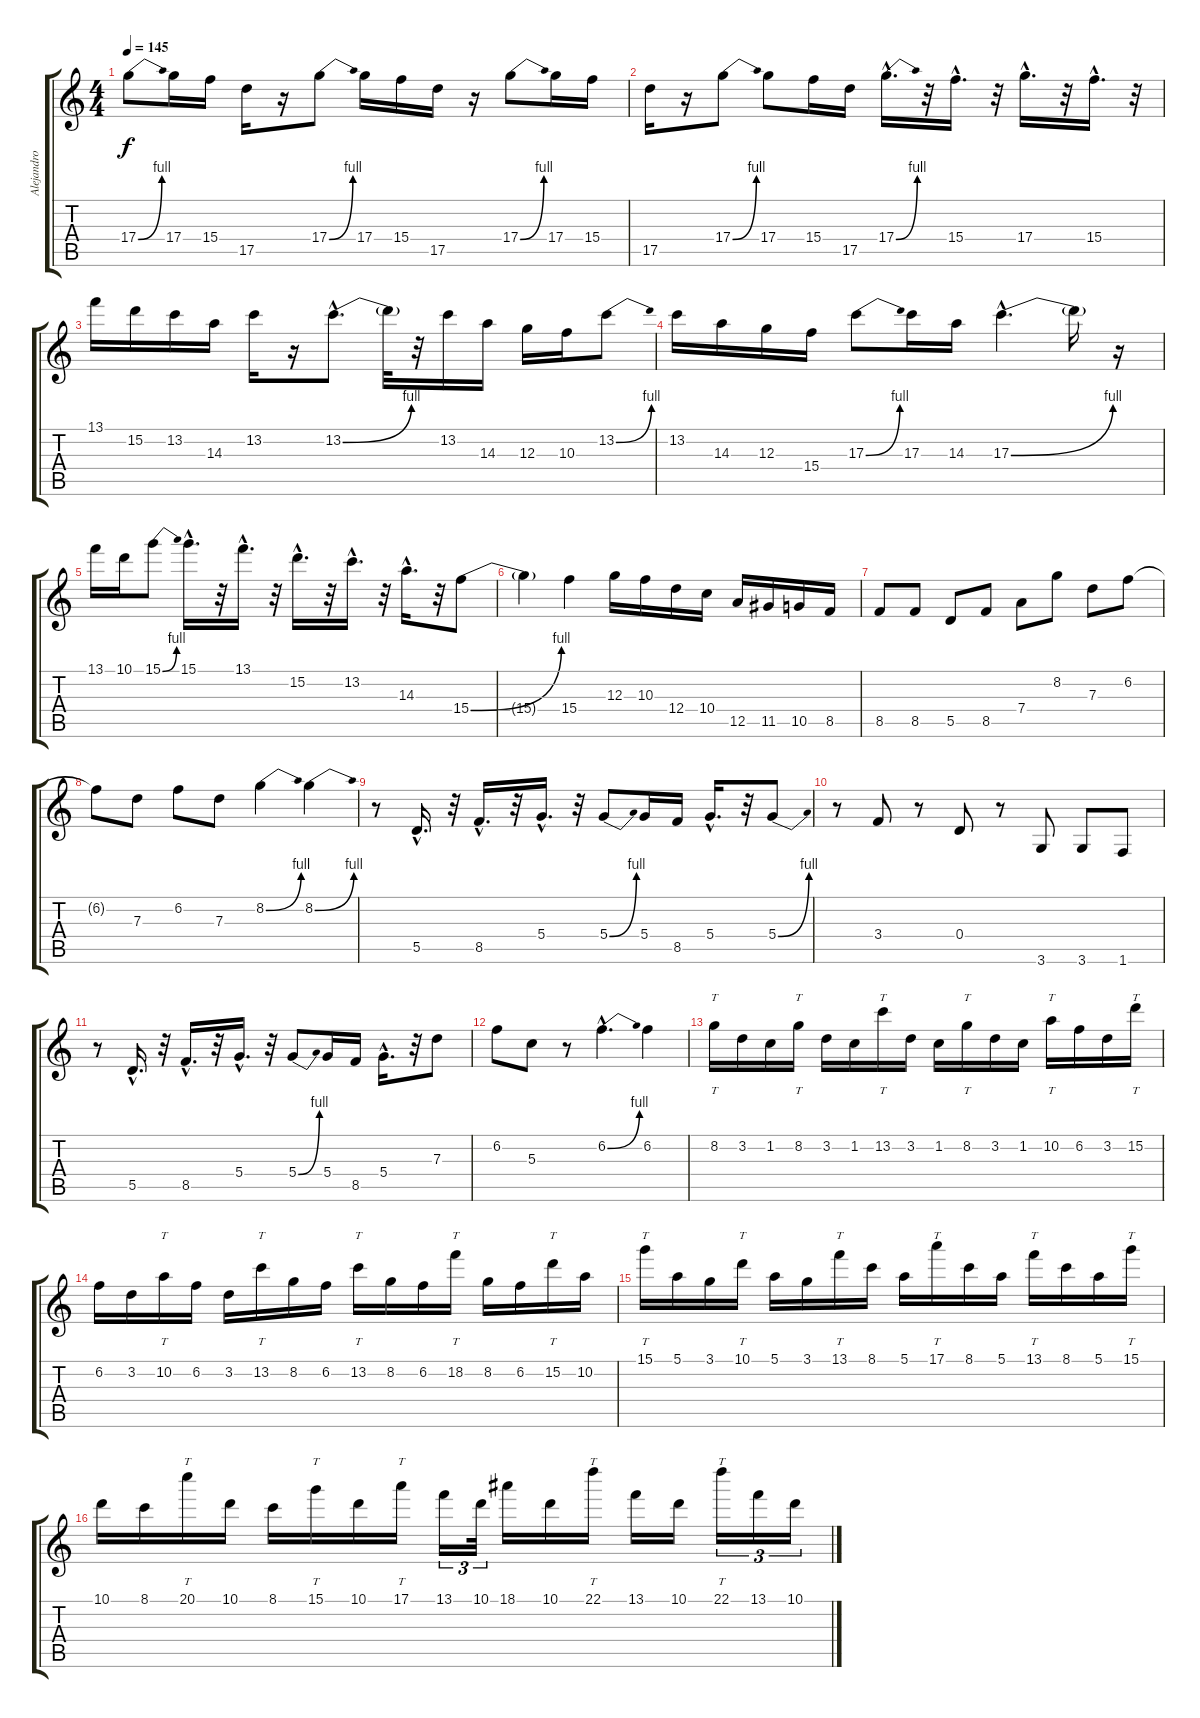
\track ("Alejandro Silva" "Alejandro ") {instrument distortionguitar}
\staff {score tabs}
\tuning (E4 B3 G3 D3 A2 E2) {hide}
\ts (4 4)
\tempo 145
\clef g2
\ks c
17.4{be (bend 0 0 60 4)}.8{dy f} 17.4.16 15.4.16 17.5.16 r.16 17.4{be (bend 0 0 60 4)}.8 17.4.16 15.4.16 17.5.16 r.16 17.4{be (bend 0 0 60 4)}.8 17.4.16 15.4.16 |
17.5.16 r.16 17.4{be (bend 0 0 60 4)}.8 17.4.8 15.4.16 17.5.16 17.4{be (bend 0 0 60 4) hac}.16{d} r.32 15.4{hac}.16{d} r.32 17.4{hac}.16{d} r.32 15.4{hac}.16{d} r.32 |
13.1.16 15.2.16 13.2.16 14.3.16 13.2.16 r.16 13.2{be (bend 0 0 60 4) hac}.8{d} 13.2{t}.32 r.32 13.2.16 14.3.16 12.3.16 10.3.16 13.2{be (bend 0 0 60 4)}.8 |
13.2.16 14.3.16 12.3.16 15.4.16 17.3{be (bend 0 0 60 4)}.8 17.3.16 14.3.16 17.3{be (bend 0 0 60 4) hac}.4{d} 17.3{t}.16 r.16 |
13.1.16 10.1.16 15.1{be (bend 0 0 60 4)}.8 15.1{hac}.16{d} r.32 13.1{hac}.16{d} r.32 15.2{hac}.16{d} r.32 13.2{hac}.16{d} r.32 14.3{hac}.16{d} r.32 15.4{be (bend 0 0 60 4)}.8 |
15.4{t}.4 15.4.4 12.3.16 10.3.16 12.4.16 10.4.16 12.5.16 11.5.16 10.5.16 8.5.16 |
8.5.8 8.5.8 5.5.8 8.5.8 7.4.8 8.2.8 7.3.8 6.2.8 |
6.2{t}.8 7.3.8 6.2.8 7.3.8 8.2{be (bend 0 0 60 4)}.4 8.2{be (bend 0 0 60 4)}.4 |
r.8 5.5{hac}.16{d} r.32 8.5{hac}.16{d} r.32 5.4{hac}.16{d} r.32 5.4{be (bend 0 0 60 4)}.8 5.4.16 8.5.16 5.4{hac}.16{d} r.32 5.4{be (bend 0 0 60 4)}.8 |
r.8 3.4.8 r.8 0.4.8 r.8 3.6.8 3.6.8 1.6.8 |
r.8 5.5{hac}.16{d} r.32 8.5{hac}.16{d} r.32 5.4{hac}.16{d} r.32 5.4{be (bend 0 0 60 4)}.8 5.4.16 8.5.16 5.4{hac}.16{d} r.32 7.3.8 |
6.2.8 5.3.8 r.8 6.2{be (bend 0 0 60 4) hac}.4{d} 6.2.4 |
8.2.16{tt} 3.2.16 1.2.16 8.2.16{tt} 3.2.16 1.2.16 13.2.16{tt} 3.2.16 1.2.16 8.2.16{tt} 3.2.16 1.2.16 10.2.16{tt} 6.2.16 3.2.16 15.2.16{tt} |
6.2.16 3.2.16 10.2.16{tt} 6.2.16 3.2.16 13.2.16{tt} 8.2.16 6.2.16 13.2.16{tt} 8.2.16 6.2.16 18.2.16{tt} 8.2.16 6.2.16 15.2.16{tt} 10.2.16 |
15.1.16{tt} 5.1.16 3.1.16 10.1.16{tt} 5.1.16 3.1.16 13.1.16{tt} 8.1.16 5.1.16 17.1.16{tt} 8.1.16 5.1.16 13.1.16{tt} 8.1.16 5.1.16 15.1.16{tt} |
10.1.16 8.1.16 20.1.16{tt} 10.1.16 8.1.16 15.1.16{tt} 10.1.16 17.1.16{tt} 13.1.16{tu (3 2)} 10.1.32{tu (3 2)} 18.1.16 10.1.16 22.1.16{tt} 13.1.16 10.1.16 22.1.16{tt tu (3 2)} 13.1.16{tu (3 2)} 10.1.16{tu (3 2)}
